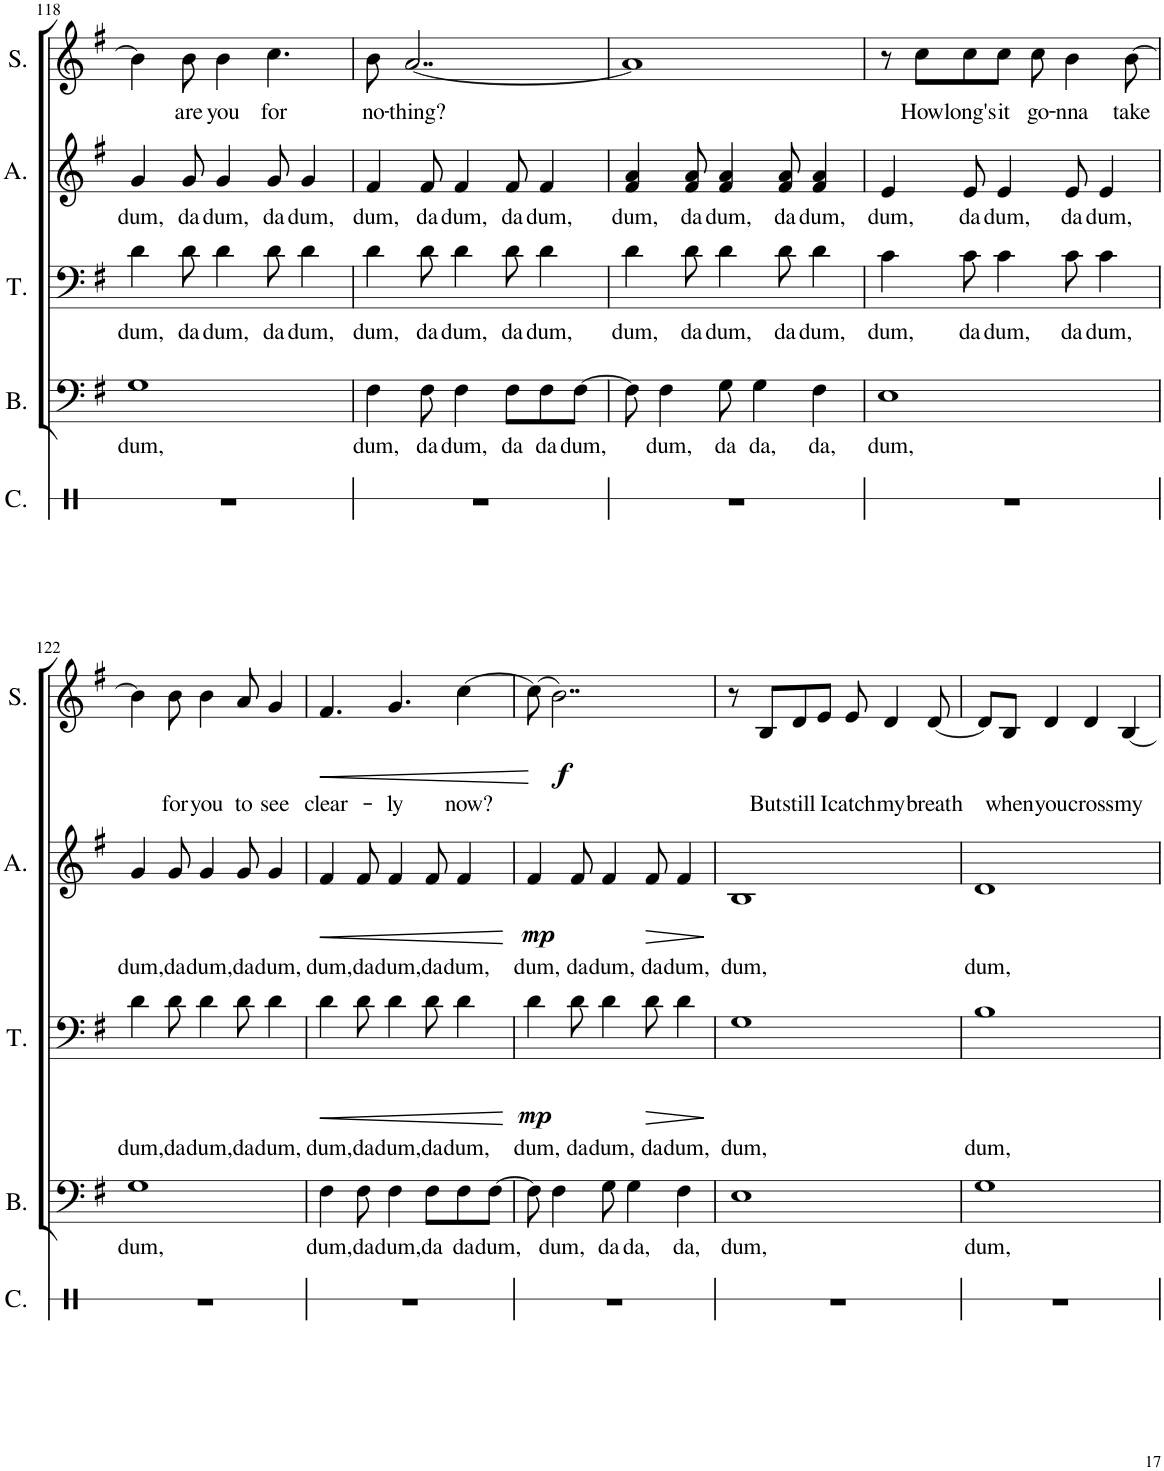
**kern	**kern	**text	**kern	**text	**dynam	**kern	**text	**dynam	**kern	**text	**dynam
*part5	*part4	*part4	*part3	*part3	*part3	*part2	*part2	*part2	*part1	*part1	*part1
*staff5	*staff4	*staff4	*staff3	*staff3	*staff3	*staff2	*staff2	*staff2	*staff1	*staff1	*staff1
*I"Claps	*I"Bass	*	*I"Tenor	*	*	*I"Alto	*	*	*I"Soprano	*	*
*I'C.	*I'B.	*	*I'T.	*	*	*I'A.	*	*	*I'S.	*	*
!!LO:PB:g=z
*clefX	*clefF4	*	*clefF4	*	*	*clefG2	*	*	*clefG2	*	*
*k[]	*k[f#]	*	*k[f#]	*	*	*k[f#]	*	*	*k[f#]	*	*
*M4/4	*M4/4	*	*M4/4	*	*	*M4/4	*	*	*M4/4	*	*
=118	=118	=118	=118	=118	=118	=118	=118	=118	=118	=118	=118
!	!	!LO:LY:b	!	!LO:LY:b	!	!	!LO:LY:b	!	!	!	!
1r	1G	dum,	4d\	dum,	.	4g/	dum,	.	4b\]	.	.
!	!	!	!	!LO:LY:b	!	!	!LO:LY:b	!	!	!LO:LY:b	!
.	.	.	8d\	da	.	8g/	da	.	8b\	are	.
!	!	!	!	!LO:LY:b	!	!	!LO:LY:b	!	!	!LO:LY:b	!
.	.	.	4d\	dum,	.	4g/	dum,	.	4b\	you	.
!	!	!	!	!LO:LY:b	!	!	!LO:LY:b	!	!	!LO:LY:b	!
.	.	.	8d\	da	.	8g/	da	.	4.cc\	for	.
!	!	!	!	!LO:LY:b	!	!	!LO:LY:b	!	!	!	!
.	.	.	4d\	dum,	.	4g/	dum,	.	.	.	.
=119	=119	=119	=119	=119	=119	=119	=119	=119	=119	=119	=119
!	!	!LO:LY:b	!	!LO:LY:b	!	!	!LO:LY:b	!	!	!LO:LY:b	!
1r	4F#\	dum,	4d\	dum,	.	4f#/	dum,	.	8b\	no-	.
!	!	!	!	!	!	!	!	!	!	!LO:LY:b	!
.	.	.	.	.	.	.	.	.	[2..a/	-thing?	.
!	!	!LO:LY:b	!	!LO:LY:b	!	!	!LO:LY:b	!	!	!	!
.	8F#\	da	8d\	da	.	8f#/	da	.	.	.	.
!	!	!LO:LY:b	!	!LO:LY:b	!	!	!LO:LY:b	!	!	!	!
.	4F#\	dum,	4d\	dum,	.	4f#/	dum,	.	.	.	.
!	!	!LO:LY:b	!	!LO:LY:b	!	!	!LO:LY:b	!	!	!	!
.	8F#\L	da	8d\	da	.	8f#/	da	.	.	.	.
!	!	!LO:LY:b	!	!LO:LY:b	!	!	!LO:LY:b	!	!	!	!
.	8F#\	da	4d\	dum,	.	4f#/	dum,	.	.	.	.
!	!	!LO:LY:b	!	!	!	!	!	!	!	!	!
.	[8F#\J	dum,	.	.	.	.	.	.	.	.	.
=120	=120	=120	=120	=120	=120	=120	=120	=120	=120	=120	=120
!	!	!	!	!LO:LY:b	!	!	!LO:LY:b	!	!	!	!
1r	8F#\]	.	4d\	dum,	.	4f#/ 4a/	dum,	.	1a]	.	.
!	!	!LO:LY:b	!	!	!	!	!	!	!	!	!
.	4F#\	dum,	.	.	.	.	.	.	.	.	.
!	!	!	!	!LO:LY:b	!	!	!LO:LY:b	!	!	!	!
.	.	.	8d\	da	.	8f#/ 8a/	da	.	.	.	.
!	!	!LO:LY:b	!	!LO:LY:b	!	!	!LO:LY:b	!	!	!	!
.	8G\	da	4d\	dum,	.	4f#/ 4a/	dum,	.	.	.	.
!	!	!LO:LY:b	!	!	!	!	!	!	!	!	!
.	4G\	da,	.	.	.	.	.	.	.	.	.
!	!	!	!	!LO:LY:b	!	!	!LO:LY:b	!	!	!	!
.	.	.	8d\	da	.	8f#/ 8a/	da	.	.	.	.
!	!	!LO:LY:b	!	!LO:LY:b	!	!	!LO:LY:b	!	!	!	!
.	4F#\	da,	4d\	dum,	.	4f#/ 4a/	dum,	.	.	.	.
=121	=121	=121	=121	=121	=121	=121	=121	=121	=121	=121	=121
!	!	!LO:LY:b	!	!LO:LY:b	!	!	!LO:LY:b	!	!	!	!
1r	1E	dum,	4c\	dum,	.	4e/	dum,	.	8r	.	.
!	!	!	!	!	!	!	!	!	!	!LO:LY:b	!
.	.	.	.	.	.	.	.	.	8cc\L	How	.
!	!	!	!	!LO:LY:b	!	!	!LO:LY:b	!	!	!LO:LY:b	!
.	.	.	8c\	da	.	8e/	da	.	8cc\	long's	.
!	!	!	!	!LO:LY:b	!	!	!LO:LY:b	!	!	!LO:LY:b	!
.	.	.	4c\	dum,	.	4e/	dum,	.	8cc\J	it	.
!	!	!	!	!	!	!	!	!	!	!LO:LY:b	!
.	.	.	.	.	.	.	.	.	8cc\	go-	.
!	!	!	!	!LO:LY:b	!	!	!LO:LY:b	!	!	!LO:LY:b	!
.	.	.	8c\	da	.	8e/	da	.	4b\	-nna	.
!	!	!	!	!LO:LY:b	!	!	!LO:LY:b	!	!	!	!
.	.	.	4c\	dum,	.	4e/	dum,	.	.	.	.
!	!	!	!	!	!	!	!	!	!	!LO:LY:b	!
.	.	.	.	.	.	.	.	.	[8b\	take	.
!!LO:LB:g=z
=122	=122	=122	=122	=122	=122	=122	=122	=122	=122	=122	=122
!	!	!LO:LY:b	!	!LO:LY:b	!	!	!LO:LY:b	!	!	!	!
1r	1G	dum,	4d\	dum,	.	4g/	dum,	.	4b\]	.	.
!	!	!	!	!LO:LY:b	!	!	!LO:LY:b	!	!	!LO:LY:b	!
.	.	.	8d\	da	.	8g/	da	.	8b\	for	.
!	!	!	!	!LO:LY:b	!	!	!LO:LY:b	!	!	!LO:LY:b	!
.	.	.	4d\	dum,	.	4g/	dum,	.	4b\	you	.
!	!	!	!	!LO:LY:b	!	!	!LO:LY:b	!	!	!LO:LY:b	!
.	.	.	8d\	da	.	8g/	da	.	8a/	to	.
!	!	!	!	!LO:LY:b	!	!	!LO:LY:b	!	!	!LO:LY:b	!
.	.	.	4d\	dum,	.	4g/	dum,	.	4g/	see	.
=123	=123	=123	=123	=123	=123	=123	=123	=123	=123	=123	=123
!	!	!LO:LY:b	!	!LO:LY:b	!LO:HP:b	!	!LO:LY:b	!LO:HP:b	!	!LO:LY:b	!LO:HP:b
1r	4F#\	dum,	4d\	dum,	<	4f#/	dum,	<	4.f#/	clear-	<
!	!	!LO:LY:b	!	!LO:LY:b	!	!	!LO:LY:b	!	!	!	!
.	8F#\	da	8d\	da	.	8f#/	da	.	.	.	.
!	!	!LO:LY:b	!	!LO:LY:b	!	!	!LO:LY:b	!	!	!LO:LY:b	!
.	4F#\	dum,	4d\	dum,	.	4f#/	dum,	.	4.g/	-ly	.
!	!	!LO:LY:b	!	!LO:LY:b	!	!	!LO:LY:b	!	!	!	!
.	8F#\L	da	8d\	da	.	8f#/	da	.	.	.	.
!	!	!LO:LY:b	!	!LO:LY:b	!	!	!LO:LY:b	!	!	!LO:LY:b	!
.	8F#\	da	4d\	dum,	.	4f#/	dum,	.	[4cc\	now?	.
!	!	!LO:LY:b	!	!	!	!	!	!	!	!	!
.	[8F#\J	dum,	.	.	.	.	.	.	.	.	.
.	.	.	.	.	[	.	.	[	.	.	.
=124	=124	=124	=124	=124	=124	=124	=124	=124	=124	=124	=124
!	!	!	!	!LO:LY:b	!LO:DY:b	!	!LO:LY:b	!LO:DY:b	!	!	!
1r	8F#\]	.	4d\	dum,	mp	4f#/	dum,	mp	(8cc\]	.	.
!	!	!LO:LY:b	!	!	!	!	!	!	!	!	!LO:DY:n=1:b
.	4F#\	dum,	.	.	.	.	.	.	2..b\)	.	[ f
!	!	!	!	!LO:LY:b	!	!	!LO:LY:b	!	!	!	!
.	.	.	8d\	da	.	8f#/	da	.	.	.	.
!	!	!LO:LY:b	!	!LO:LY:b	!	!	!LO:LY:b	!	!	!	!
.	8G\	da	4d\	dum,	.	4f#/	dum,	.	.	.	.
!	!	!LO:LY:b	!	!	!	!	!	!	!	!	!
.	4G\	da,	.	.	.	.	.	.	.	.	.
!	!	!	!	!LO:LY:b	!LO:HP:b	!	!LO:LY:b	!LO:HP:b	!	!	!
.	.	.	8d\	da	>	8f#/	da	>	.	.	.
!	!	!LO:LY:b	!	!LO:LY:b	!	!	!LO:LY:b	!	!	!	!
.	4F#\	da,	4d\	dum,	.	4f#/	dum,	.	.	.	.
.	.	.	.	.	]	.	.	]	.	.	.
=125	=125	=125	=125	=125	=125	=125	=125	=125	=125	=125	=125
!	!	!LO:LY:b	!	!LO:LY:b	!	!	!LO:LY:b	!	!	!	!
1r	1E	dum,	1G	dum,	.	1B	dum,	.	8r	.	.
!	!	!	!	!	!	!	!	!	!	!LO:LY:b	!
.	.	.	.	.	.	.	.	.	8B/L	But	.
!	!	!	!	!	!	!	!	!	!	!LO:LY:b	!
.	.	.	.	.	.	.	.	.	8d/	still	.
!	!	!	!	!	!	!	!	!	!	!LO:LY:b	!
.	.	.	.	.	.	.	.	.	8e/J	I	.
!	!	!	!	!	!	!	!	!	!	!LO:LY:b	!
.	.	.	.	.	.	.	.	.	8e/	catch	.
!	!	!	!	!	!	!	!	!	!	!LO:LY:b	!
.	.	.	.	.	.	.	.	.	4d/	my	.
!	!	!	!	!	!	!	!	!	!	!LO:LY:b	!
.	.	.	.	.	.	.	.	.	[8d/	breath	.
=126	=126	=126	=126	=126	=126	=126	=126	=126	=126	=126	=126
!	!	!LO:LY:b	!	!LO:LY:b	!	!	!LO:LY:b	!	!	!	!
1r	1G	dum,	1B	dum,	.	1d	dum,	.	8d/L]	.	.
!	!	!	!	!	!	!	!	!	!	!LO:LY:b	!
.	.	.	.	.	.	.	.	.	8B/J	when	.
!	!	!	!	!	!	!	!	!	!	!LO:LY:b	!
.	.	.	.	.	.	.	.	.	4d/	you	.
!	!	!	!	!	!	!	!	!	!	!LO:LY:b	!
.	.	.	.	.	.	.	.	.	4d/	cross	.
!	!	!	!	!	!	!	!	!	!	!LO:LY:b	!
.	.	.	.	.	.	.	.	.	[4B/	my	.
=	=	=	=	=	=	=	=	=	=	=	=
*-	*-	*-	*-	*-	*-	*-	*-	*-	*-	*-	*-
